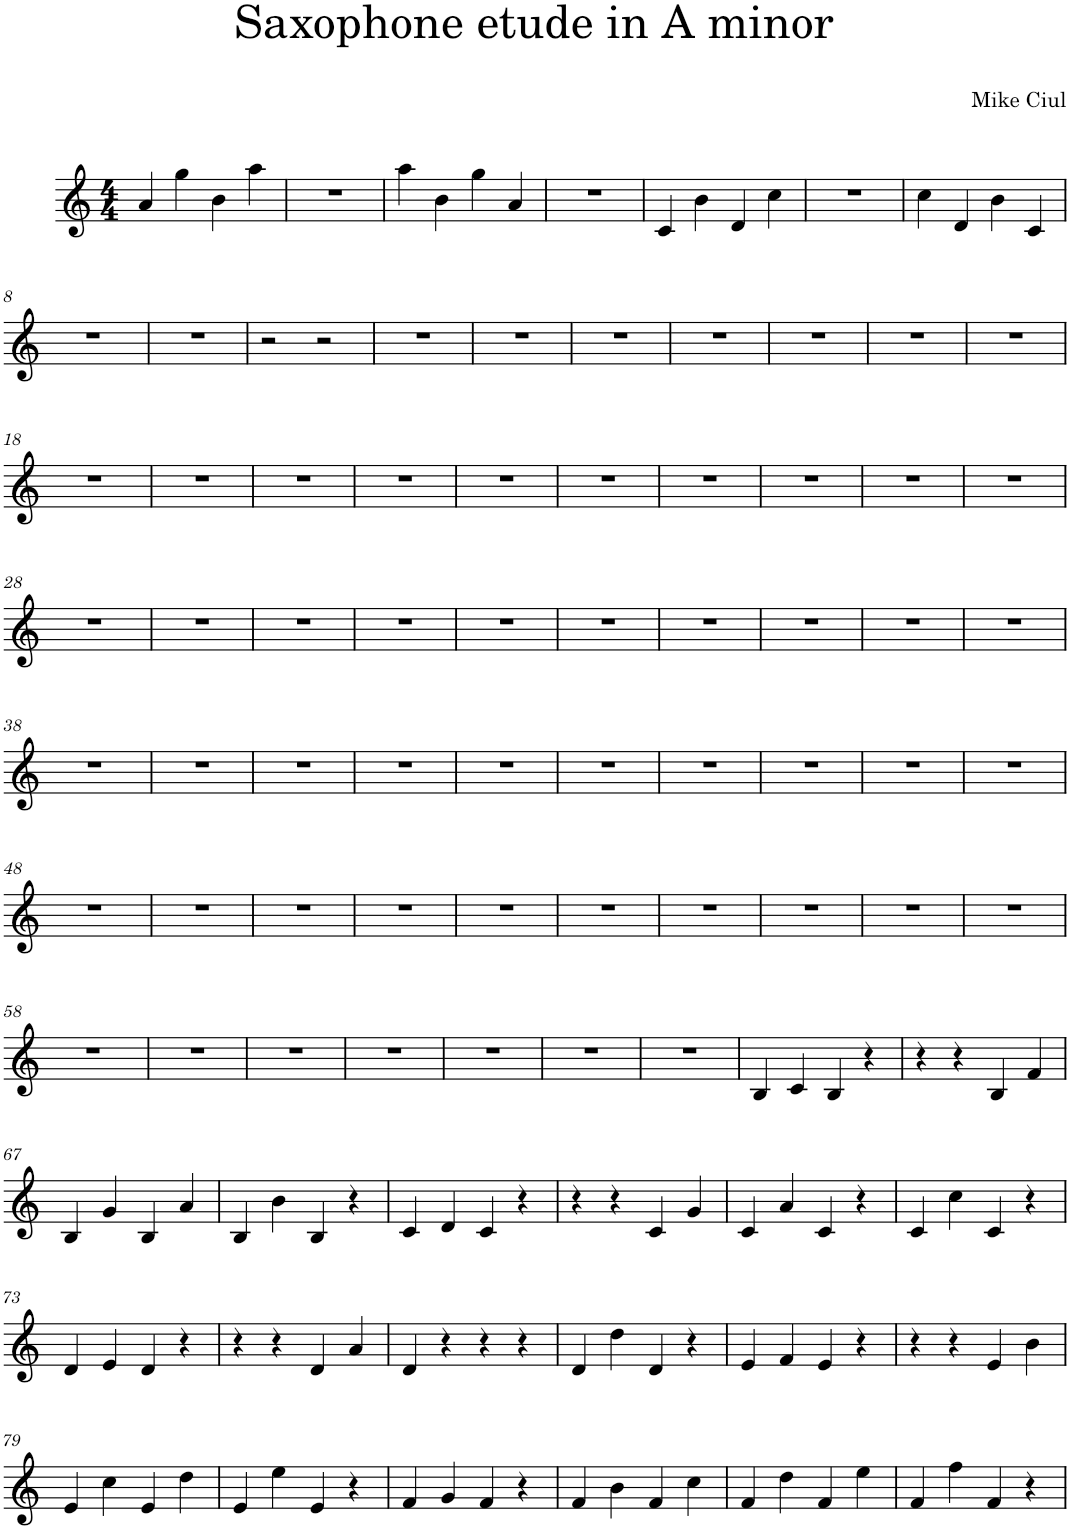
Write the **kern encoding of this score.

**kern
*part1
*staff1
*I"Tenor Saxophone
*I'T. Sax.
*clefG2
*Trd8c14
*k[]
*M4/4
=1
4a/
4gg\
4b\
4aa\
=2
1r
=3
4aa\
4b\
4gg\
4a/
=4
1r
=5
4c/
4b\
4d/
4cc\
=6
1r
=7
4cc\
4d/
4b\
4c/
!!LO:LB:g=z
=8
1r
=9
1r
=10
2r
2r
=11
1r
=12
1r
=13
1r
=14
1r
=15
1r
=16
1r
=17
1r
!!LO:LB:g=z
=18
1r
=19
1r
=20
1r
=21
1r
=22
1r
=23
1r
=24
1r
=25
1r
=26
1r
=27
1r
!!LO:LB:g=z
=28
1r
=29
1r
=30
1r
=31
1r
=32
1r
=33
1r
=34
1r
=35
1r
=36
1r
=37
1r
!!LO:LB:g=z
=38
1r
=39
1r
=40
1r
=41
1r
=42
1r
=43
1r
=44
1r
=45
1r
=46
1r
=47
1r
!!LO:LB:g=z
=48
1r
=49
1r
=50
1r
=51
1r
=52
1r
=53
1r
=54
1r
=55
1r
=56
1r
=57
1r
!!LO:LB:g=z
=58
1r
=59
1r
=60
1r
=61
1r
=62
1r
=63
1r
=64
1r
=65
4B/
4c/
4B/
4r
=66
4r
4r
4B/
4f/
!!LO:LB:g=z
=67
4B/
4g/
4B/
4a/
=68
4B/
4b\
4B/
4r
=69
4c/
4d/
4c/
4r
=70
4r
4r
4c/
4g/
=71
4c/
4a/
4c/
4r
=72
4c/
4cc\
4c/
4r
!!LO:LB:g=z
=73
4d/
4e/
4d/
4r
=74
4r
4r
4d/
4a/
=75
4d/
4r
4r
4r
=76
4d/
4dd\
4d/
4r
=77
4e/
4f/
4e/
4r
=78
4r
4r
4e/
4b\
!!LO:LB:g=z
=79
4e/
4cc\
4e/
4dd\
=80
4e/
4ee\
4e/
4r
=81
4f/
4g/
4f/
4r
=82
4f/
4b\
4f/
4cc\
=83
4f/
4dd\
4f/
4ee\
=84
4f/
4ff\
4f/
4r
=
*-
